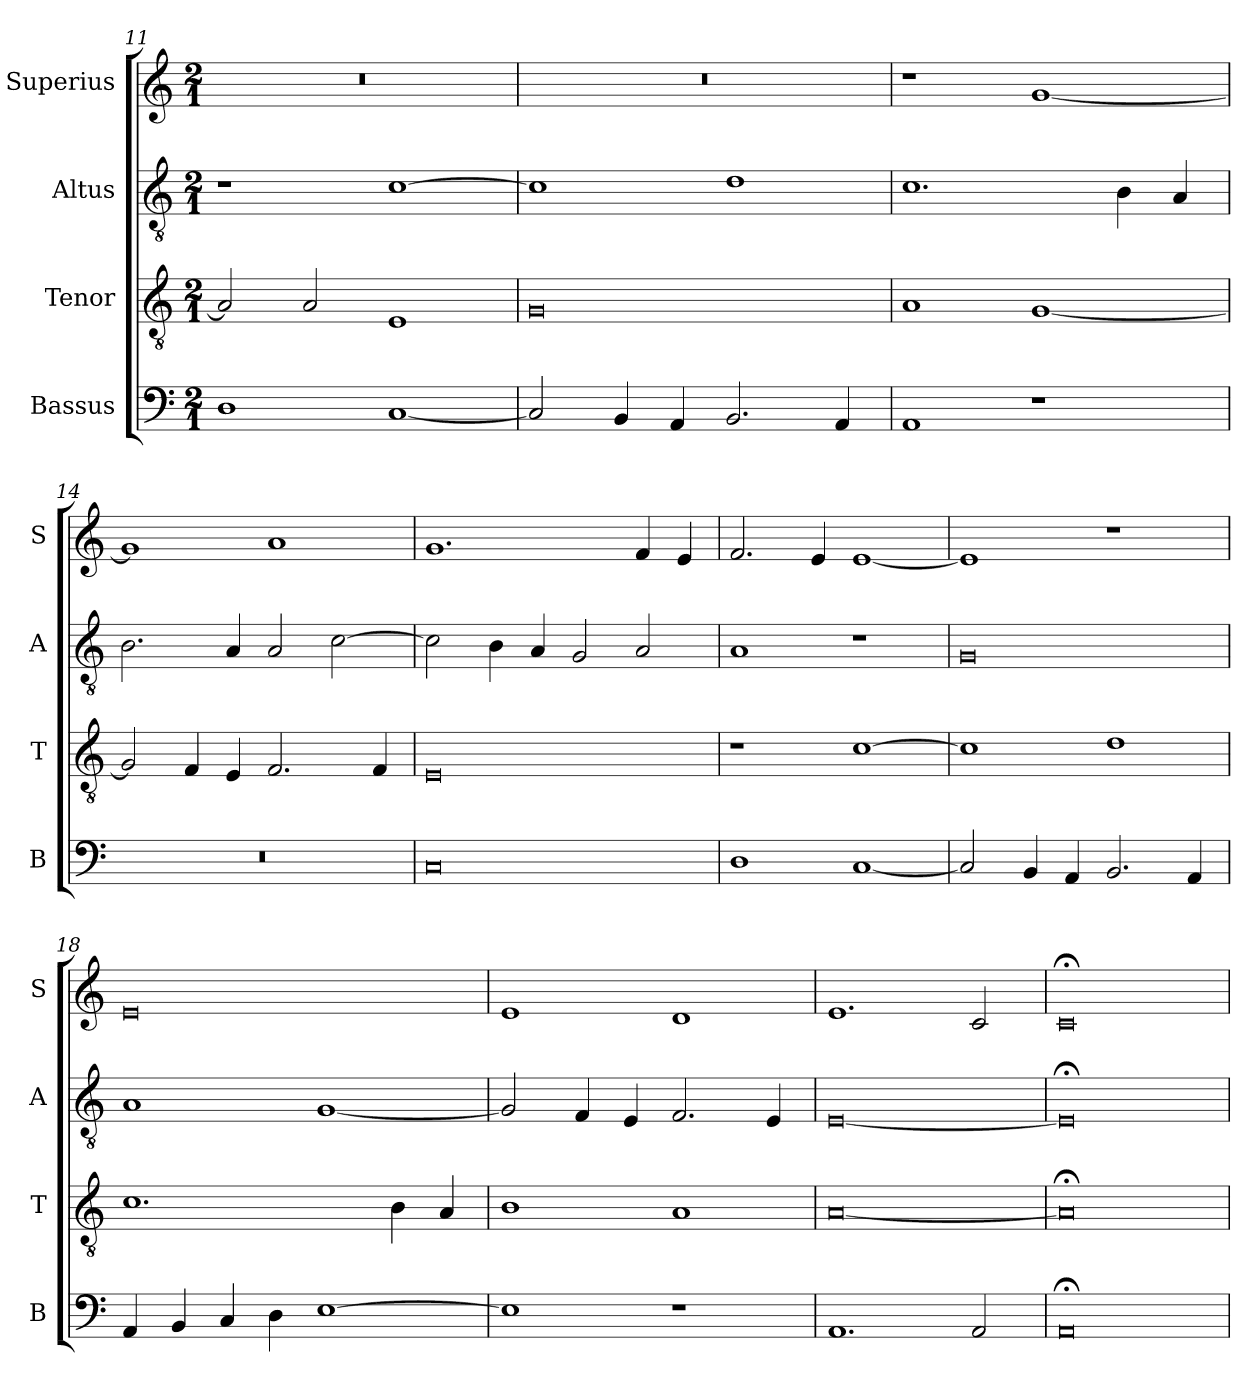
**kern	**kern	**kern	**kern
*part4	*part3	*part2	*part1
*staff4	*staff3	*staff2	*staff1
*I"Bassus	*I"Tenor	*I"Altus	*I"Superius
*I'B	*I'T	*I'A	*I'S
*clefF4	*clefGv2	*clefGv2	*clefG2
*k[]	*k[]	*k[]	*k[]
*C:	*C:	*C:	*C:
*M2/1	*M2/1	*M2/1	*M2/1
=11	=11	=11	=11
1D	2A]	1r	0r
.	2A	.	.
[1C	1E	[1c	.
=12	=12	=12	=12
2C]	0G	1c]	0r
4BB	.	.	.
4AA	.	.	.
2.BB	.	1d	.
4AA	.	.	.
=13	=13	=13	=13
1AA	1A	1.c	1r
1r	[1G	.	[1g
.	.	4B	.
.	.	4A	.
=14	=14	=14	=14
0r	2G]	2.B	1g]
.	4F	.	.
.	4E	4A	.
.	2.F	2A	1a
.	.	[2c	.
.	4F	.	.
=15	=15	=15	=15
0C	0E	2c]	1.g
.	.	4B	.
.	.	4A	.
.	.	2G	.
.	.	2A	4f
.	.	.	4e
=16	=16	=16	=16
1D	1r	1A	2.f
.	.	.	4e
[1C	[1c	1r	[1e
=17	=17	=17	=17
2C]	1c]	0G	1e]
4BB	.	.	.
4AA	.	.	.
2.BB	1d	.	1r
4AA	.	.	.
=18	=18	=18	=18
4AA	1.c	1A	0e
4BB	.	.	.
4C	.	.	.
4D	.	.	.
[1E	.	[1G	.
.	4B	.	.
.	4A	.	.
=19	=19	=19	=19
1E]	1B	2G]	1e
.	.	4F	.
.	.	4E	.
1r	1A	2.F	1d
.	.	4E	.
=20	=20	=20	=20
1.AA	[0A	[0E	1.e
2AA	.	.	2c
=21	=21	=21	=21
0AA;<	0A;<]	0E;<]	0c;<
=	=	=	=
*-	*-	*-	*-
